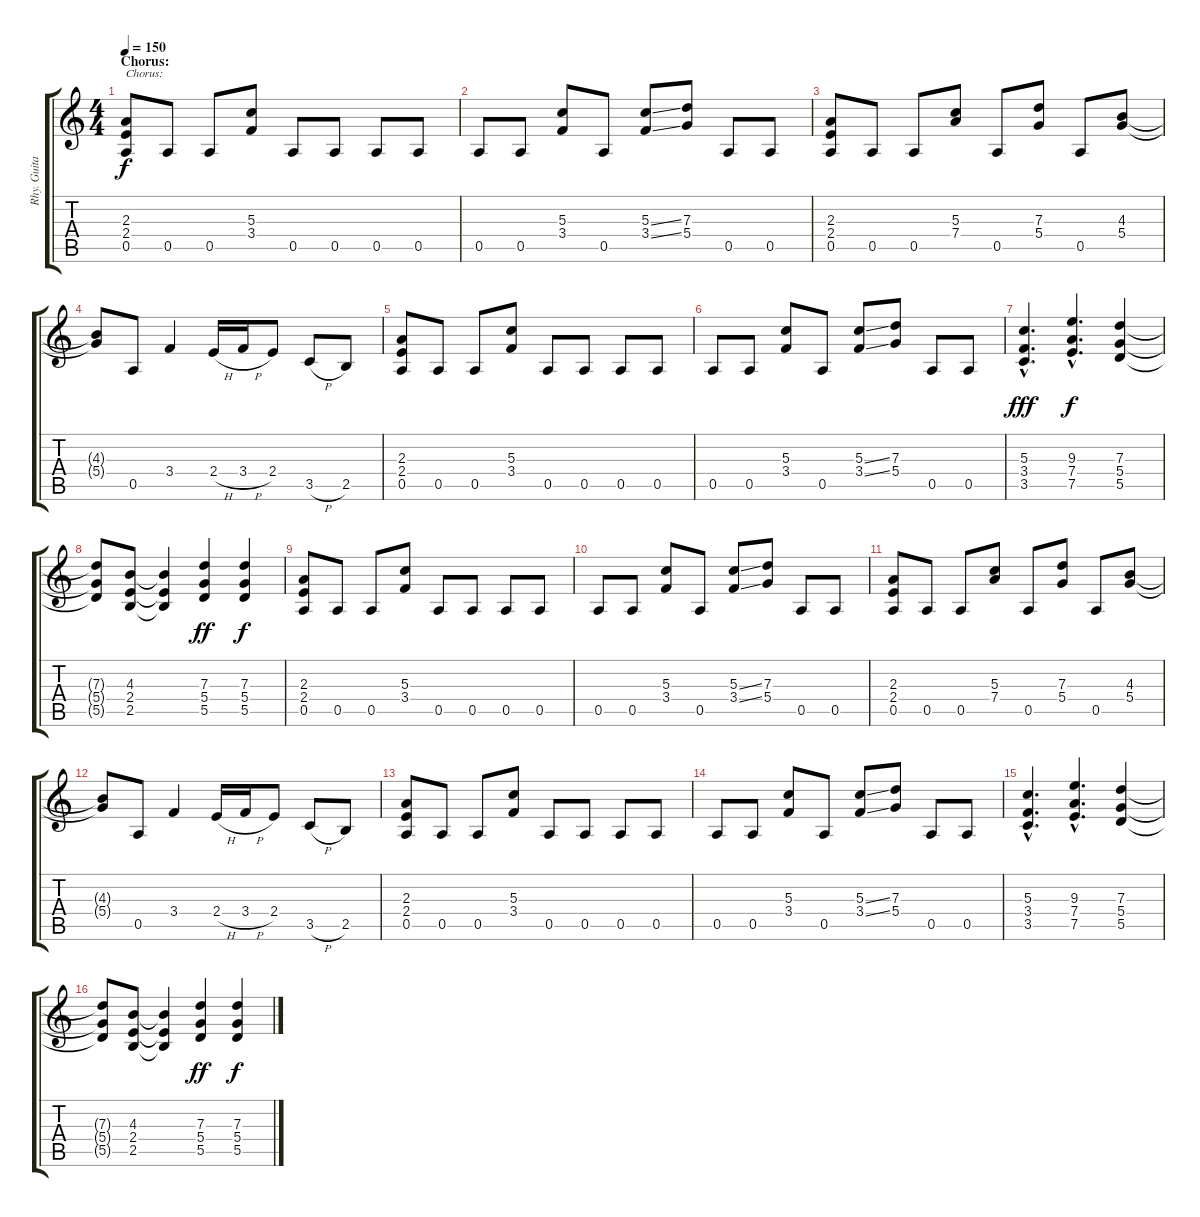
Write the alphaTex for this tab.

\track ("Rhy. Guitar 2" "Rhy. Guita") {instrument distortionguitar}
\staff {score tabs}
\tuning (E4 B3 G3 D3 A2 E2) {hide}
\ts (4 4)
\section ("" "Chorus:")
\tempo 150
\clef g2
\ks c
(2.3 2.4 0.5).8{txt "Chorus:" dy f} 0.5.8 0.5.8 (5.3 3.4).8 0.5.8 0.5.8 0.5.8 0.5.8 |
0.5.8 0.5.8 (5.3 3.4).8 0.5.8 (5.3{ss} 3.4{ss}).8 (7.3 5.4).8 0.5.8 0.5.8 |
(2.3 2.4 0.5).8 0.5.8 0.5.8 (5.3 7.4).8 0.5.8 (7.3 5.4).8 0.5.8 (4.3 5.4).8 |
(4.3{t} 5.4{t}).8 0.5.8 3.4.4 2.4{h}.16 3.4{h}.16 2.4.8 3.5{h}.8 2.5.8 |
(2.3 2.4 0.5).8 0.5.8 0.5.8 (5.3 3.4).8 0.5.8 0.5.8 0.5.8 0.5.8 |
0.5.8 0.5.8 (5.3 3.4).8 0.5.8 (5.3{ss} 3.4{ss}).8 (7.3 5.4).8 0.5.8 0.5.8 |
(5.3{hac} 3.4{hac} 3.5{hac}).4{d dy fff} (9.3{hac} 7.4{hac} 7.5{hac}).4{d dy f} (7.3 5.4 5.5).4 |
(7.3{t} 5.4{t} 5.5{t}).8 (4.3 2.4 2.5).8 (4.3{t} 2.4{t} 2.5{t}).4 (7.3 5.4 5.5).4{dy ff} (7.3 5.4 5.5).4{dy f} |
(2.3 2.4 0.5).8 0.5.8 0.5.8 (5.3 3.4).8 0.5.8 0.5.8 0.5.8 0.5.8 |
0.5.8 0.5.8 (5.3 3.4).8 0.5.8 (5.3{ss} 3.4{ss}).8 (7.3 5.4).8 0.5.8 0.5.8 |
(2.3 2.4 0.5).8 0.5.8 0.5.8 (5.3 7.4).8 0.5.8 (7.3 5.4).8 0.5.8 (4.3 5.4).8 |
(4.3{t} 5.4{t}).8 0.5.8 3.4.4 2.4{h}.16 3.4{h}.16 2.4.8 3.5{h}.8 2.5.8 |
(2.3 2.4 0.5).8 0.5.8 0.5.8 (5.3 3.4).8 0.5.8 0.5.8 0.5.8 0.5.8 |
0.5.8 0.5.8 (5.3 3.4).8 0.5.8 (5.3{ss} 3.4{ss}).8 (7.3 5.4).8 0.5.8 0.5.8 |
(5.3{hac} 3.4{hac} 3.5{hac}).4{d} (9.3{hac} 7.4{hac} 7.5{hac}).4{d} (7.3 5.4 5.5).4 |
(7.3{t} 5.4{t} 5.5{t}).8 (4.3 2.4 2.5).8 (4.3{t} 2.4{t} 2.5{t}).4 (7.3 5.4 5.5).4{dy ff} (7.3 5.4 5.5).4{dy f}
